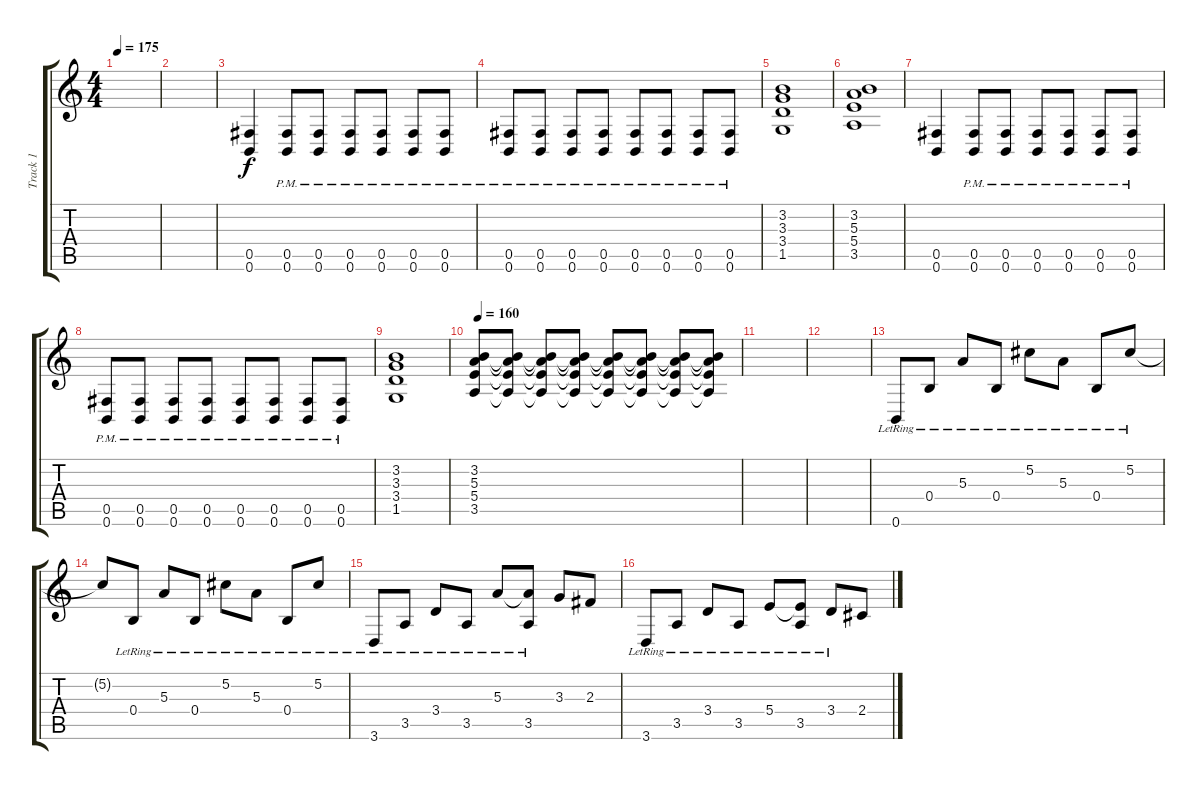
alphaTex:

\track ("Track 1" "Track 1") {instrument distortionguitar}
\staff {score tabs}
\tuning (Db4 Ab3 E3 B2 Gb2 B1) {hide}
\ts (4 4)
\tempo 175
\clef g2
\ks c
|
|
(0.5 0.6).4 (0.5{pm} 0.6{pm}).8 (0.5{pm} 0.6{pm}).8 (0.5{pm} 0.6{pm}).8 (0.5{pm} 0.6{pm}).8 (0.5{pm} 0.6{pm}).8 (0.5{pm} 0.6{pm}).8 |
(0.5{pm} 0.6{pm}).8 (0.5{pm} 0.6{pm}).8 (0.5{pm} 0.6{pm}).8 (0.5{pm} 0.6{pm}).8 (0.5{pm} 0.6{pm}).8 (0.5{pm} 0.6{pm}).8 (0.5{pm} 0.6{pm}).8 (0.5{pm} 0.6{pm}).8 |
(3.2 3.3 3.4 1.5).1 |
(3.2 5.3 5.4 3.5).1 |
(0.5 0.6).4 (0.5{pm} 0.6{pm}).8 (0.5{pm} 0.6{pm}).8 (0.5{pm} 0.6{pm}).8 (0.5{pm} 0.6{pm}).8 (0.5{pm} 0.6{pm}).8 (0.5{pm} 0.6{pm}).8 |
(0.5{pm} 0.6{pm}).8 (0.5{pm} 0.6{pm}).8 (0.5{pm} 0.6{pm}).8 (0.5{pm} 0.6{pm}).8 (0.5{pm} 0.6{pm}).8 (0.5{pm} 0.6{pm}).8 (0.5{pm} 0.6{pm}).8 (0.5{pm} 0.6{pm}).8 |
(3.2 3.3 3.4 1.5).1 |
\tempo 160
(3.2 5.3 5.4 3.5).8 (3.2{t} 5.3{t} 5.4{t} 3.5{t}).8 (3.2{t} 5.3{t} 5.4{t} 3.5{t}).8 (3.2{t} 5.3{t} 5.4{t} 3.5{t}).8 (3.2{t} 5.3{t} 5.4{t} 3.5{t}).8 (3.2{t} 5.3{t} 5.4{t} 3.5{t}).8 (3.2{t} 5.3{t} 5.4{t} 3.5{t}).8 (3.2{t} 5.3{t} 5.4{t} 3.5{t}).8 |
|
|
0.6{lr}.8{instrument electricguitarclean} 0.4{lr}.8 5.3{lr}.8 0.4{lr}.8 5.2{lr}.8 5.3{lr}.8 0.4{lr}.8 5.2{lr}.8 |
5.2{t}.8 0.4{lr}.8 5.3{lr}.8 0.4{lr}.8 5.2{lr}.8 5.3{lr}.8 0.4{lr}.8 5.2{lr}.8 |
3.6{lr}.8 3.5{lr}.8 3.4{lr}.8 3.5{lr}.8 5.3{lr}.8 (5.3{t} 3.5{lr}).8 3.3.8 2.3.8 |
3.6{lr}.8 3.5{lr}.8 3.4{lr}.8 3.5{lr}.8 5.4{lr}.8 (5.4{t} 3.5{lr}).8 3.4{lr}.8 2.4.8
